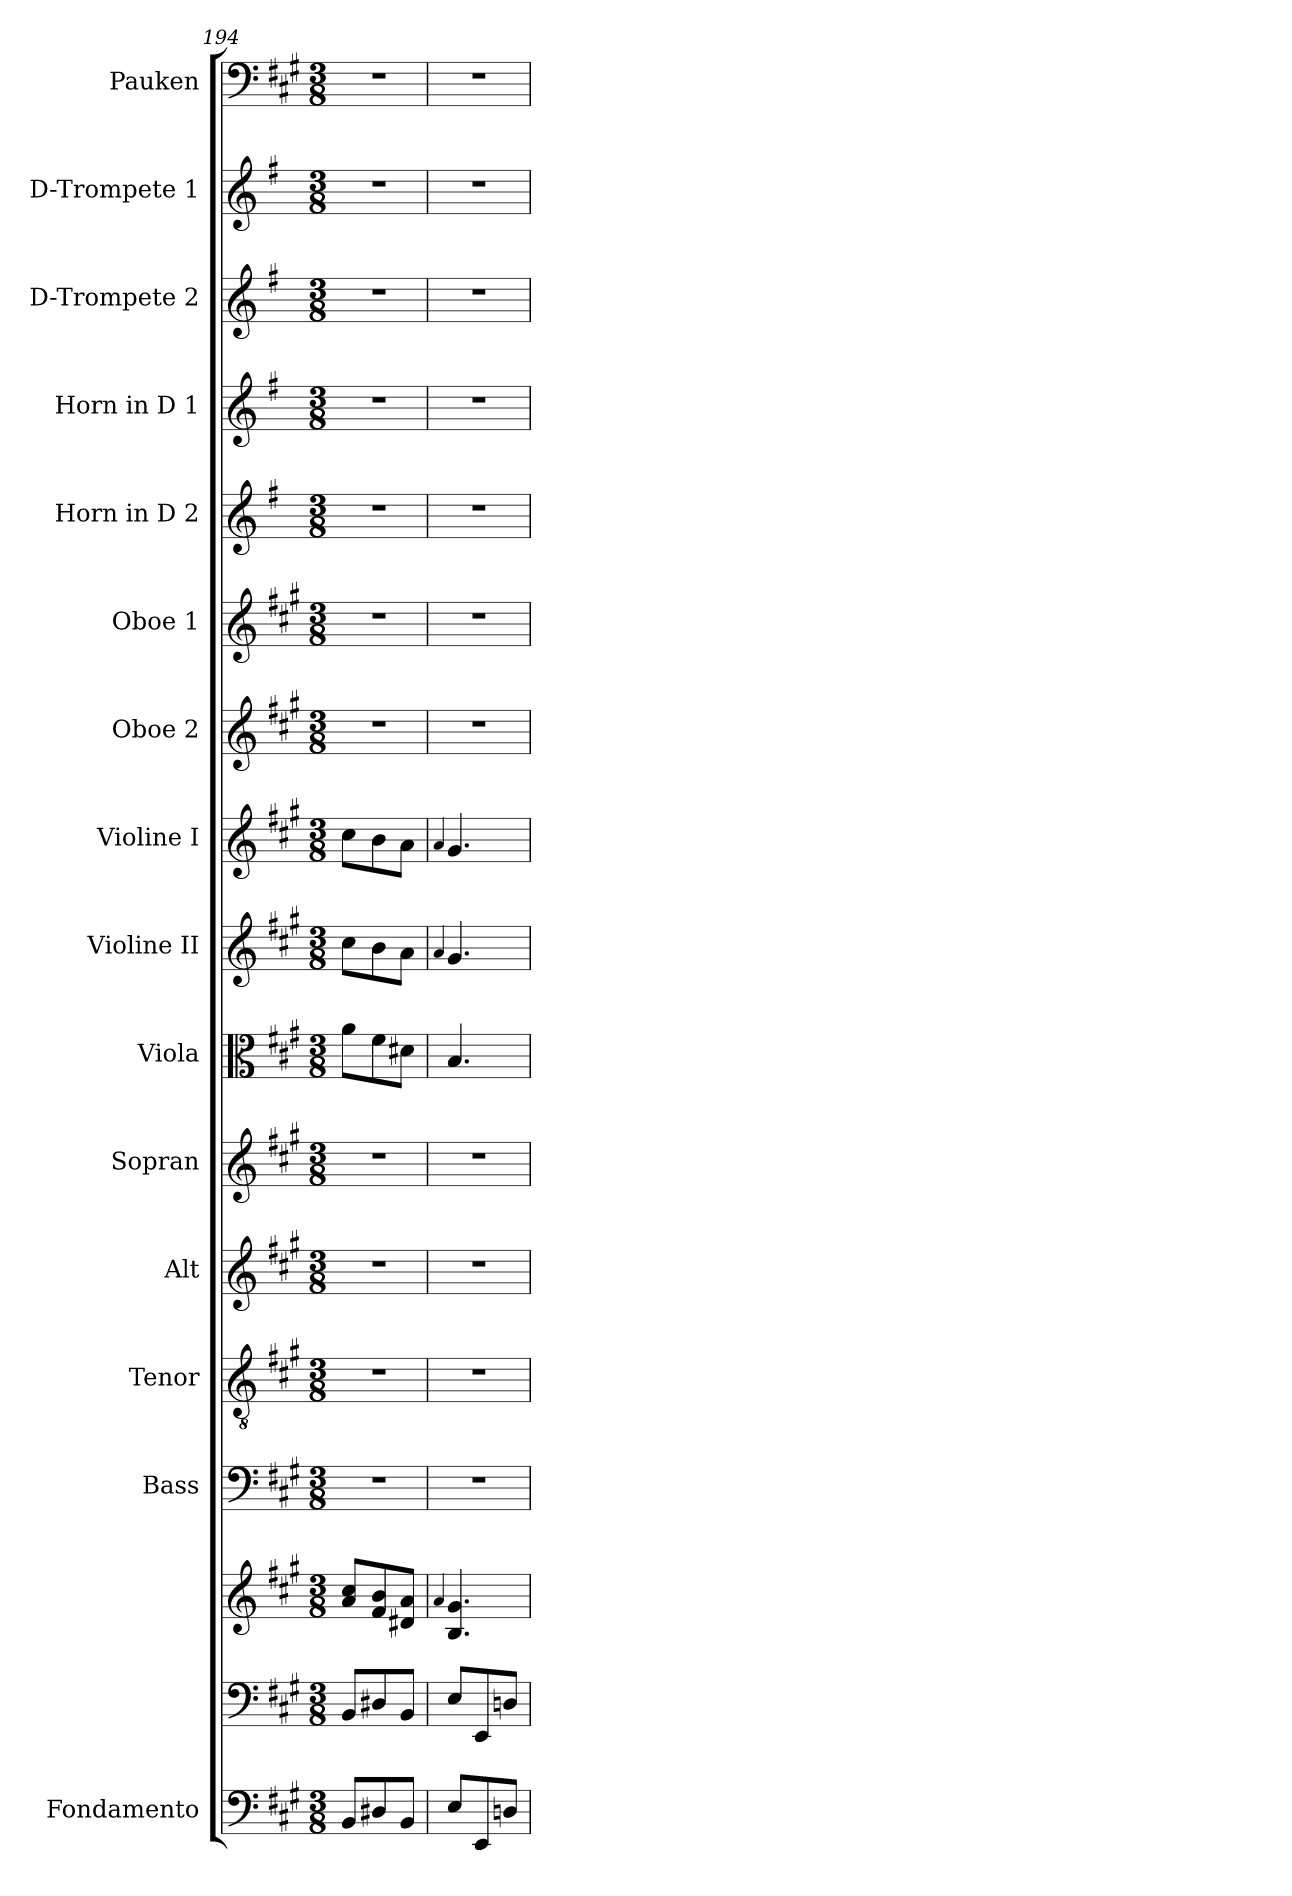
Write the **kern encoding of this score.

**kern	**kern	**kern	**kern	**kern	**kern	**kern	**kern	**kern	**kern	**kern	**kern	**kern	**kern	**kern	**kern	**kern
*part16	*part15	*part15	*part14	*part13	*part12	*part11	*part10	*part9	*part8	*part7	*part6	*part5	*part4	*part3	*part2	*part1
*staff17	*staff16	*staff15	*staff14	*staff13	*staff12	*staff11	*staff10	*staff9	*staff8	*staff7	*staff6	*staff5	*staff4	*staff3	*staff2	*staff1
*I"Fondamento	*	*	*I"Bass	*I"Tenor	*I"Alt	*I"Sopran	*I"Viola	*I"Violine II	*I"Violine I	*I"Oboe 2	*I"Oboe 1	*I"Horn in D 2	*I"Horn in D 1	*I"D-Trompete 2	*I"D-Trompete 1	*I"Pauken
*I'F.	*	*	*I'B.	*I'T.	*I'A.	*I'S.	*I'Vla.	*I'Vl. II	*I'Vl. I	*I'Ob. 2	*I'Ob. 1	*	*	*I'D Trp. 2	*I'D Trp. 1	*I'Pk.
*clefF4	*clefF4	*clefG2	*clefF4	*clefGv2	*clefG2	*clefG2	*clefC3	*clefG2	*clefG2	*clefG2	*clefG2	*clefG2	*clefG2	*clefG2	*clefG2	*clefF4
*ITrd7c12	*	*	*	*	*	*	*	*	*	*	*	*ITrd6c10	*ITrd6c10	*ITrd-1c-2	*ITrd-1c-2	*
*k[f#c#g#]	*k[f#c#g#]	*k[f#c#g#]	*k[f#c#g#]	*k[f#c#g#]	*k[f#c#g#]	*k[f#c#g#]	*k[f#c#g#]	*k[f#c#g#]	*k[f#c#g#]	*k[f#c#g#]	*k[f#c#g#]	*k[f#c#g#]	*k[f#c#g#]	*k[f#c#g#]	*k[f#c#g#]	*k[f#c#g#]
*A:	*A:	*A:	*A:	*A:	*A:	*A:	*A:	*A:	*A:	*A:	*A:	*A:	*A:	*A:	*A:	*A:
*M3/8	*M3/8	*M3/8	*M3/8	*M3/8	*M3/8	*M3/8	*M3/8	*M3/8	*M3/8	*M3/8	*M3/8	*M3/8	*M3/8	*M3/8	*M3/8	*M3/8
=194	=194	=194	=194	=194	=194	=194	=194	=194	=194	=194	=194	=194	=194	=194	=194	=194
8BBB/L	8BB/L	8a/ 8cc#/L	4.r	4.r	4.r	4.r	8a\L	8cc#\L	8cc#\L	4.r	4.r	4.r	4.r	4.r	4.r	4.r
8DD#X/	8D#X/	8f#/ 8b/	.	.	.	.	8f#\	8b\	8b\	.	.	.	.	.	.	.
8BBB/J	8BB/J	8d#X/ 8a/J	.	.	.	.	8d#X\J	8a\J	8a\J	.	.	.	.	.	.	.
=195	=195	=195	=195	=195	=195	=195	=195	=195	=195	=195	=195	=195	=195	=195	=195	=195
.	.	4qqa/	.	.	.	.	.	4qqa/	4qqa/	.	.	.	.	.	.	.
8EE/L	8E/L	4.B/ 4.g#/	4.r	4.r	4.r	4.r	4.B/	4.g#/	4.g#/	4.r	4.r	4.r	4.r	4.r	4.r	4.r
8EEE/	8EE/	.	.	.	.	.	.	.	.	.	.	.	.	.	.	.
8DDn/J	8Dn/J	.	.	.	.	.	.	.	.	.	.	.	.	.	.	.
=	=	=	=	=	=	=	=	=	=	=	=	=	=	=	=	=
*-	*-	*-	*-	*-	*-	*-	*-	*-	*-	*-	*-	*-	*-	*-	*-	*-
